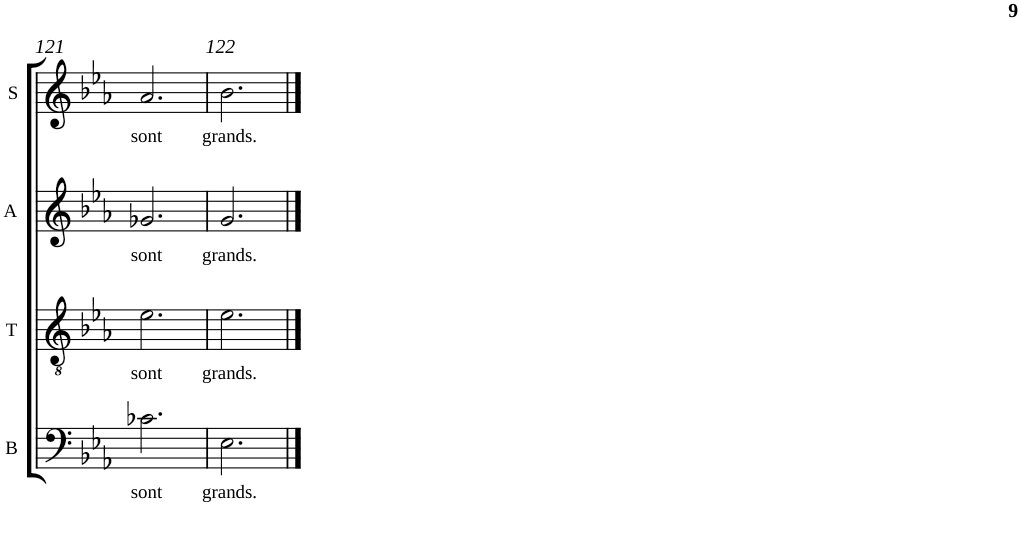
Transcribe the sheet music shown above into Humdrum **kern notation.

**kern	**text	**kern	**text	**kern	**text	**kern	**text
*part4	*part4	*part3	*part3	*part2	*part2	*part1	*part1
*staff4	*staff4	*staff3	*staff3	*staff2	*staff2	*staff1	*staff1
*I"Basse	*	*I"Ténor	*	*I"Alto	*	*I"Soprano	*
*I'B	*	*I'T	*	*I'A	*	*I'S	*
!!LO:PB:g=z
*clefF4	*	*clefGv2	*	*clefG2	*	*clefG2	*
*k[b-e-a-]	*	*k[b-e-a-]	*	*k[b-e-a-]	*	*k[b-e-a-]	*
*E-:	*	*E-:	*	*E-:	*	*E-:	*
*M3/4	*	*M3/4	*	*M3/4	*	*M3/4	*
=121	=121	=121	=121	=121	=121	=121	=121
!	!LO:LY:b	!	!LO:LY:b	!	!LO:LY:b	!	!LO:LY:b
2.c-X\	sont	2.e-\	sont	2.g-X/	sont	2.a-/	sont
=122	=122	=122	=122	=122	=122	=122	=122
!	!LO:LY:b	!	!LO:LY:b	!	!LO:LY:b	!	!LO:LY:b
2.E-\	grands.	2.e-\	grands.	2.g/	grands.	2.b-\	grands.
==	==	==	==	==	==	==	==
*-	*-	*-	*-	*-	*-	*-	*-
